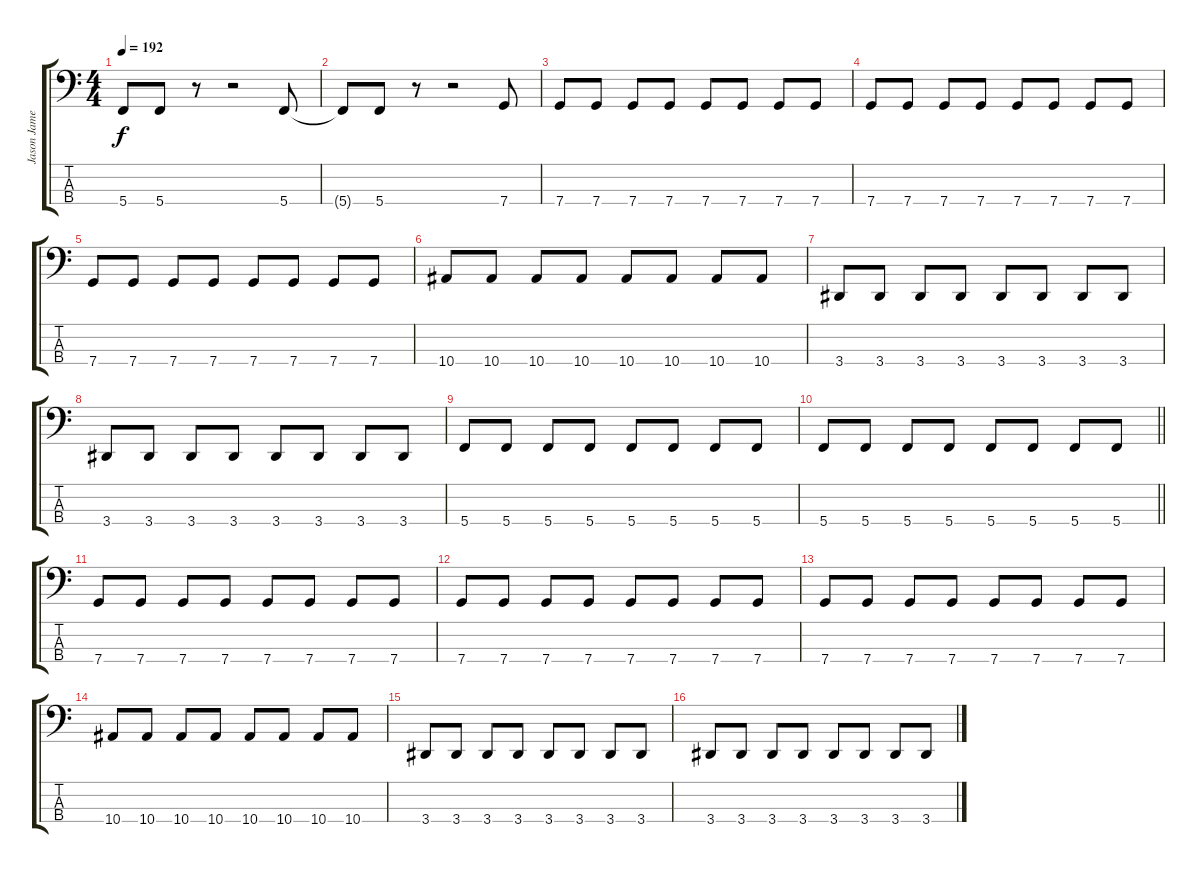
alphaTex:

\track ("Jason James" "Jason Jame") {instrument electricbassfinger}
\staff {score tabs}
\tuning (F2 C2 G1 C1) {hide}
\ts (4 4)
\tempo 192
\clef f4
\ks c
5.4{t}.8{dy f} 5.4.8 r.8 r.2 5.4.8 |
5.4{t}.8 5.4.8 r.8 r.2 7.4.8 |
7.4.8 7.4.8 7.4.8 7.4.8 7.4.8 7.4.8 7.4.8 7.4.8 |
7.4.8 7.4.8 7.4.8 7.4.8 7.4.8 7.4.8 7.4.8 7.4.8 |
7.4.8 7.4.8 7.4.8 7.4.8 7.4.8 7.4.8 7.4.8 7.4.8 |
10.4.8 10.4.8 10.4.8 10.4.8 10.4.8 10.4.8 10.4.8 10.4.8 |
3.4.8 3.4.8 3.4.8 3.4.8 3.4.8 3.4.8 3.4.8 3.4.8 |
3.4.8 3.4.8 3.4.8 3.4.8 3.4.8 3.4.8 3.4.8 3.4.8 |
5.4.8 5.4.8 5.4.8 5.4.8 5.4.8 5.4.8 5.4.8 5.4.8 |
\barLineRight lightlight
5.4.8 5.4.8 5.4.8 5.4.8 5.4.8 5.4.8 5.4.8 5.4.8 |
7.4.8{volume 10} 7.4.8 7.4.8 7.4.8 7.4.8 7.4.8 7.4.8 7.4.8 |
7.4.8 7.4.8 7.4.8 7.4.8 7.4.8 7.4.8 7.4.8 7.4.8 |
7.4.8 7.4.8 7.4.8 7.4.8 7.4.8 7.4.8 7.4.8 7.4.8 |
10.4.8 10.4.8 10.4.8 10.4.8 10.4.8 10.4.8 10.4.8 10.4.8 |
3.4.8 3.4.8 3.4.8 3.4.8 3.4.8 3.4.8 3.4.8 3.4.8 |
3.4.8 3.4.8 3.4.8 3.4.8 3.4.8 3.4.8 3.4.8 3.4.8
